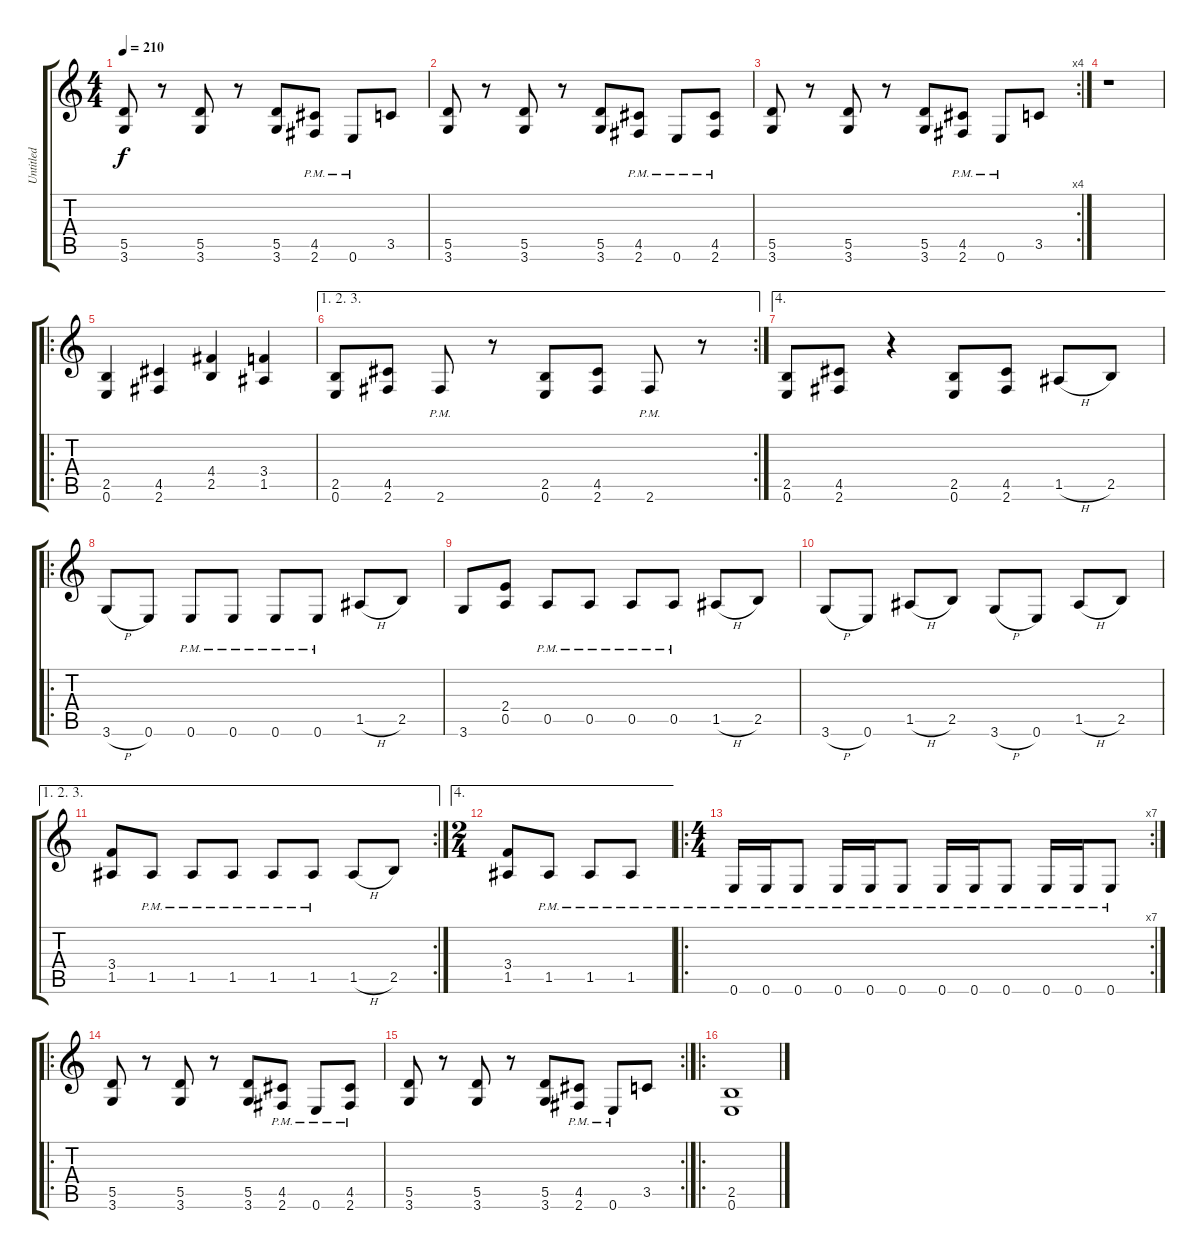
\track ("Untitled" "Untitled") {instrument distortionguitar}
\staff {score tabs}
\tuning (E4 B3 G3 D3 A2 E2) {hide}
\ts (4 4)
\tempo 210
\clef g2
\ks c
(5.5 3.6).8{dy f} r.8 (5.5 3.6).8 r.8 (5.5 3.6).8 (4.5{pm} 2.6{pm}).8 0.6{pm}.8 3.5.8 |
(5.5 3.6).8 r.8 (5.5 3.6).8 r.8 (5.5 3.6).8 (4.5{pm} 2.6{pm}).8 0.6{pm}.8 (4.5{pm} 2.6{pm}).8 |
\rc 4
(5.5 3.6).8 r.8 (5.5 3.6).8 r.8 (5.5 3.6).8 (4.5{pm} 2.6{pm}).8 0.6{pm}.8 3.5.8 |
r.1 |
\ro
(2.5 0.6).4 (4.5 2.6).4 (4.4 2.5).4 (3.4 1.5).4 |
\ae (1 2 3)
\rc 2
(2.5 0.6).8 (4.5 2.6).8 2.6{pm}.8 r.8 (2.5 0.6).8 (4.5 2.6).8 2.6{pm}.8 r.8 |
\ae 4
(2.5 0.6).8 (4.5 2.6).8 r.4 (2.5 0.6).8 (4.5 2.6).8 1.5{h}.8 2.5.8 |
\ro
3.6{h}.8 0.6.8 0.6{pm}.8 0.6{pm}.8 0.6{pm}.8 0.6{pm}.8 1.5{h}.8 2.5.8 |
3.6.8 (2.4 0.5).8 0.5{pm}.8 0.5{pm}.8 0.5{pm}.8 0.5{pm}.8 1.5{h}.8 2.5.8 |
3.6{h}.8 0.6.8 1.5{h}.8 2.5.8 3.6{h}.8 0.6.8 1.5{h}.8 2.5.8 |
\ae (1 2 3)
\rc 2
(3.4 1.5).8 1.5{pm}.8 1.5{pm}.8 1.5{pm}.8 1.5{pm}.8 1.5{pm}.8 1.5{h}.8 2.5.8 |
\ae 4
\ts (2 4)
(3.4 1.5).8 1.5{pm}.8 1.5{pm}.8 1.5{pm}.8 |
\ro
\rc 7
\ts (4 4)
0.6{pm}.16 0.6{pm}.16 0.6{pm}.8 0.6{pm}.16 0.6{pm}.16 0.6{pm}.8 0.6{pm}.16 0.6{pm}.16 0.6{pm}.8 0.6{pm}.16 0.6{pm}.16 0.6{pm}.8 |
\ro
(5.5 3.6).8 r.8 (5.5 3.6).8 r.8 (5.5 3.6).8 (4.5{pm} 2.6{pm}).8 0.6{pm}.8 (4.5{pm} 2.6{pm}).8 |
\rc 2
(5.5 3.6).8 r.8 (5.5 3.6).8 r.8 (5.5 3.6).8 (4.5{pm} 2.6{pm}).8 0.6{pm}.8 3.5.8 |
\ro
(2.5 0.6).1
